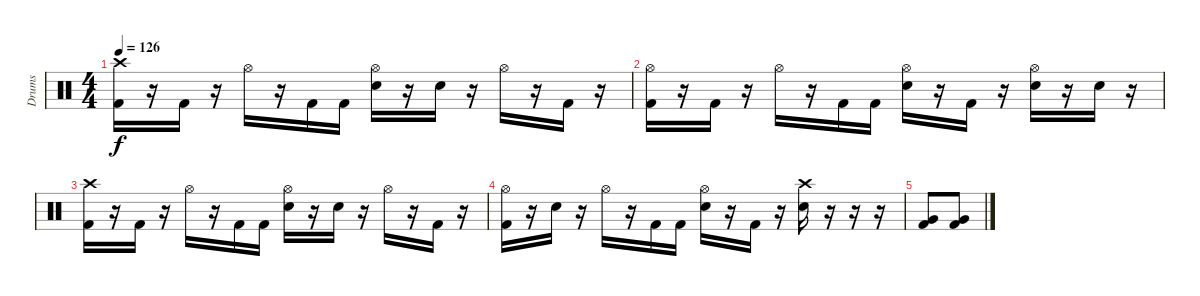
\track ("Drums" "Drums") {instrument percussion}
\staff {score}
\articulation defaults
\ts (4 4)
\tempo 126
\clef neutral
\ks c
("Crash high (hit)" "Kick (hit) 2").16{dy f} r.16 "Kick (hit) 2".16 r.16 "Hi-Hat (open)".16 r.16 "Kick (hit) 2".16 "Kick (hit) 2".16 ("Hi-Hat (open)" "Electric Snare (hit)").16 r.16 "Electric Snare (hit)".16 r.16 "Hi-Hat (open)".16 r.16 "Kick (hit) 2".16 r.16 |
("Hi-Hat (open)" "Kick (hit) 2").16 r.16 "Kick (hit) 2".16 r.16 "Hi-Hat (open)".16 r.16 "Kick (hit) 2".16 "Kick (hit) 2".16 ("Hi-Hat (open)" "Electric Snare (hit)").16 r.16 "Kick (hit) 2".16 r.16 ("Hi-Hat (open)" "Electric Snare (hit)").16 r.16 "Electric Snare (hit)".16 r.16 |
("Crash high (hit)" "Kick (hit) 2").16 r.16 "Kick (hit) 2".16 r.16 "Hi-Hat (open)".16 r.16 "Kick (hit) 2".16 "Kick (hit) 2".16 ("Hi-Hat (open)" "Electric Snare (hit)").16 r.16 "Electric Snare (hit)".16 r.16 "Hi-Hat (open)".16 r.16 "Kick (hit) 2".16 r.16 |
("Hi-Hat (open)" "Kick (hit) 2").16 r.16 "Electric Snare (hit)".16 r.16 "Hi-Hat (open)".16 r.16 "Kick (hit) 2".16 "Kick (hit) 2".16 ("Hi-Hat (open)" "Electric Snare (hit)").16 r.16 "Kick (hit) 2".16 r.16 ("Crash high (hit)" "Electric Snare (hit)").16 r.16 r.16 r.16 |
("Very Low Tom (hit)" "Kick (hit) 2").8 ("Very Low Tom (hit)" "Kick (hit) 2").8
